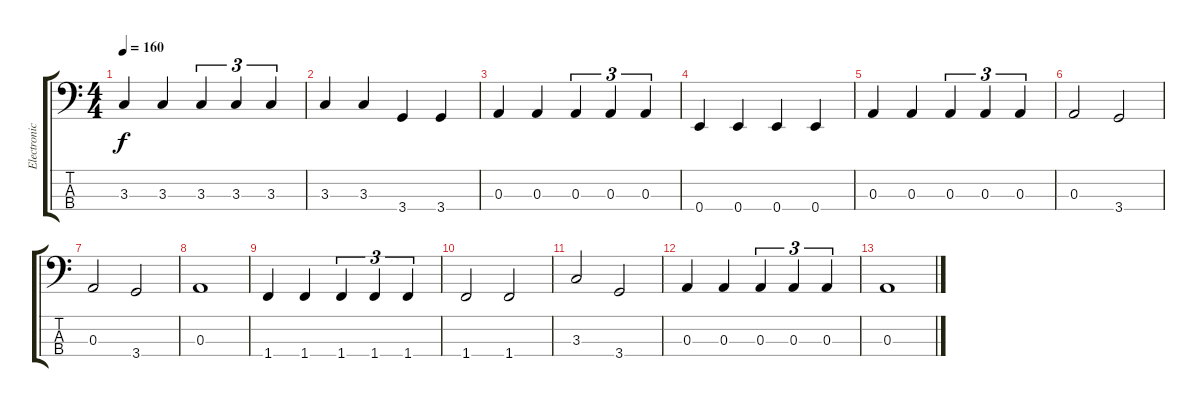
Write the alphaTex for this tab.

\track ("Electronic Bass" "Electronic") {instrument electricbasspick}
\staff {score tabs}
\tuning (G2 D2 A1 E1) {hide}
\ts (4 4)
\tempo 160
\clef f4
\ks c
3.3.4{dy f} 3.3.4 3.3.4{tu (3 2)} 3.3.4{tu (3 2)} 3.3.4{tu (3 2)} |
3.3.4 3.3.4 3.4.4 3.4.4 |
0.3.4 0.3.4 0.3.4{tu (3 2)} 0.3.4{tu (3 2)} 0.3.4{tu (3 2)} |
0.4.4 0.4.4 0.4.4 0.4.4 |
0.3.4 0.3.4 0.3.4{tu (3 2)} 0.3.4{tu (3 2)} 0.3.4{tu (3 2)} |
0.3.2 3.4.2 |
0.3.2 3.4.2 |
0.3.1 |
1.4.4 1.4.4 1.4.4{tu (3 2)} 1.4.4{tu (3 2)} 1.4.4{tu (3 2)} |
1.4.2 1.4.2 |
3.3.2 3.4.2 |
0.3.4 0.3.4 0.3.4{tu (3 2)} 0.3.4{tu (3 2)} 0.3.4{tu (3 2)} |
0.3.1
